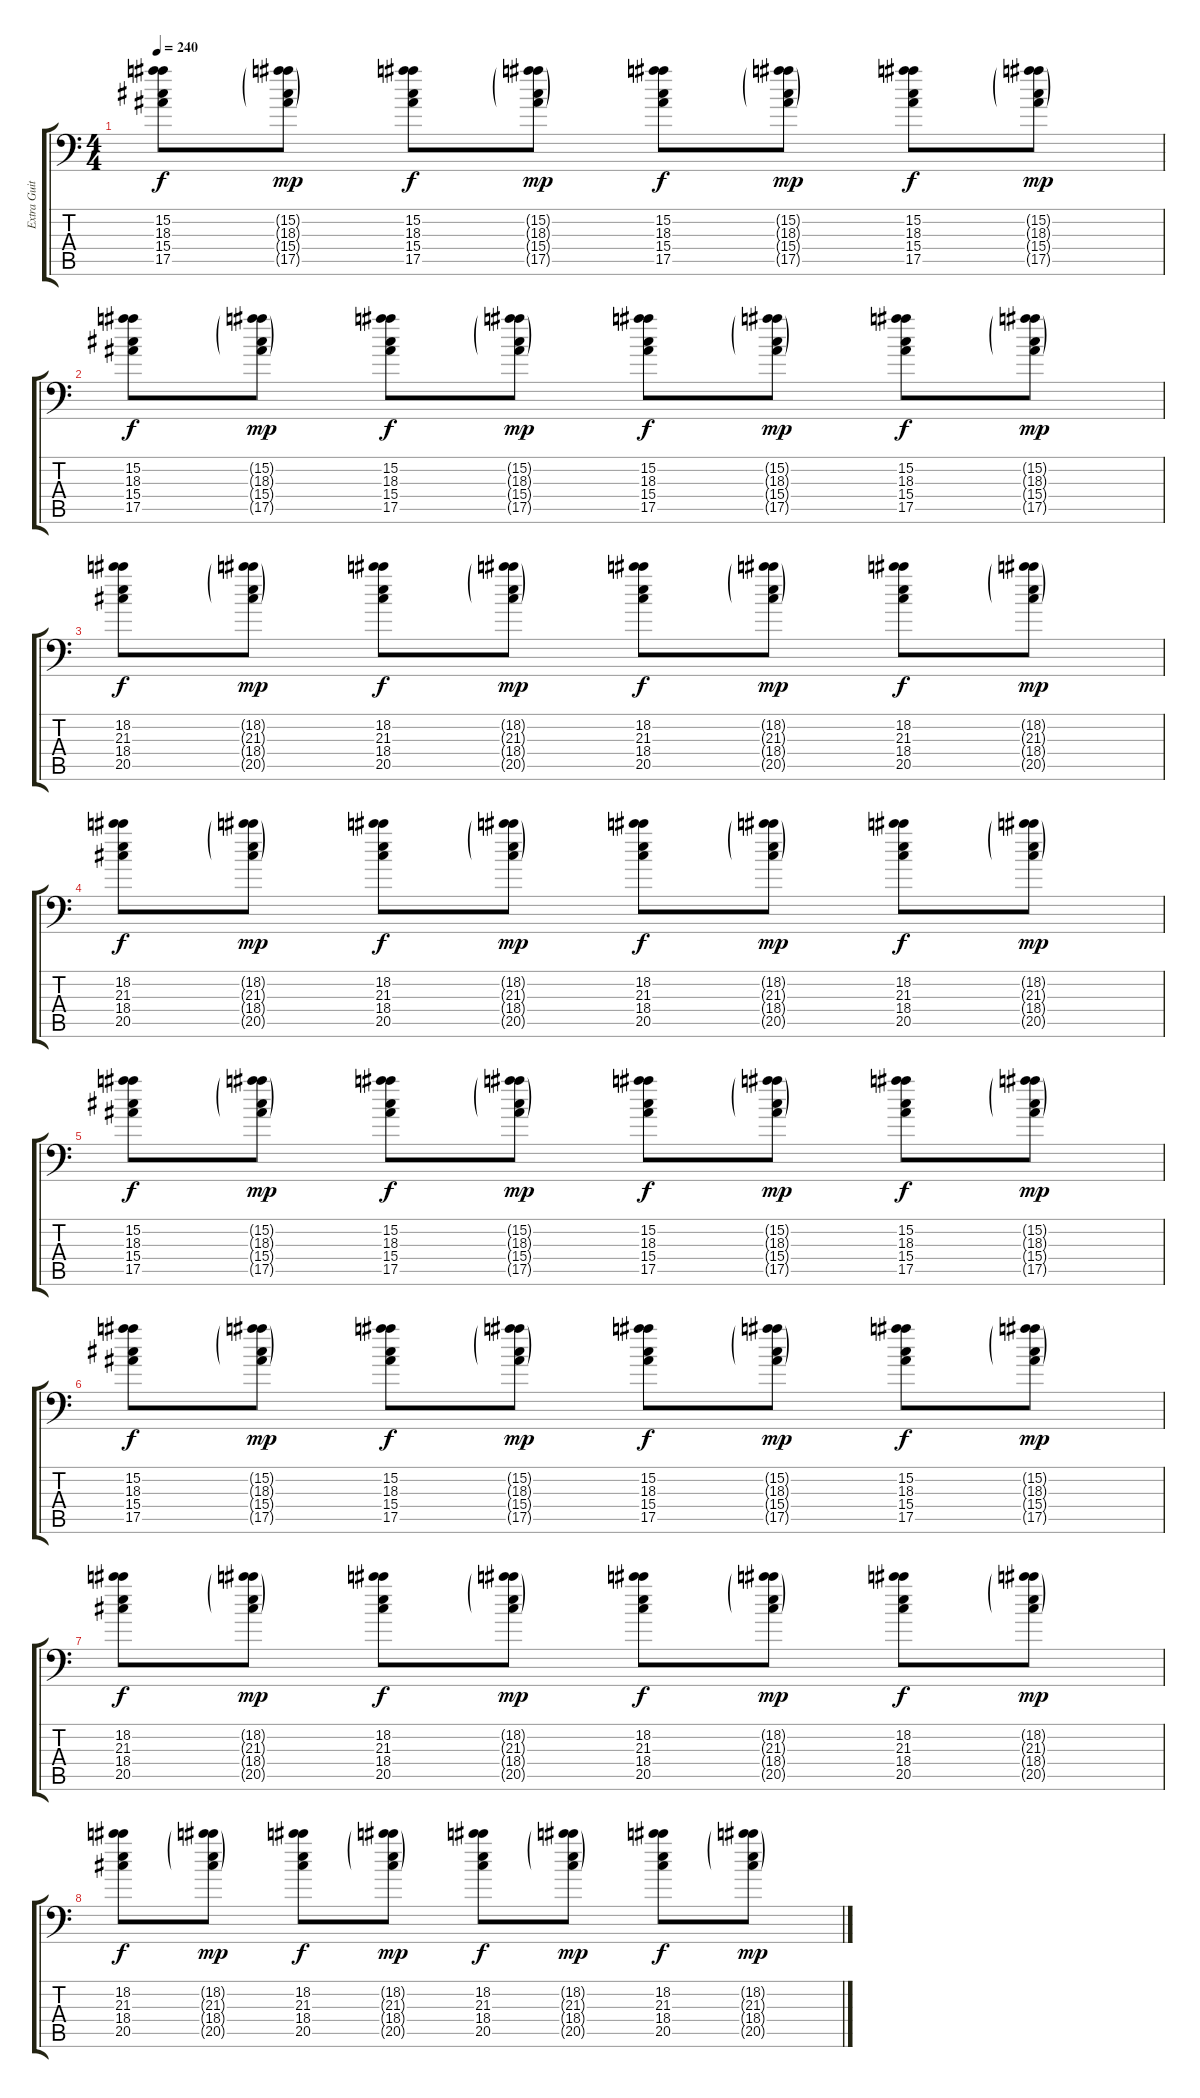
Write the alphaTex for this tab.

\track ("Extra Guitar" "Extra Guit") {instrument overdrivenguitar}
\staff {score tabs}
\tuning (C4 G3 Eb3 Bb2 F2 Bb1) {hide}
\ts (4 4)
\tempo 240
\clef f4
\ks c
(15.2 18.3 15.4 17.5).8{dy f balance 5} (15.2{g} 18.3{g} 15.4{g} 17.5{g}).8{dy mp} (15.2 18.3 15.4 17.5).8{dy f balance 11} (15.2{g} 18.3{g} 15.4{g} 17.5{g}).8{dy mp} (15.2 18.3 15.4 17.5).8{dy f balance 3} (15.2{g} 18.3{g} 15.4{g} 17.5{g}).8{dy mp} (15.2 18.3 15.4 17.5).8{dy f balance 13} (15.2{g} 18.3{g} 15.4{g} 17.5{g}).8{dy mp} |
(15.2 18.3 15.4 17.5).8{dy f balance 1} (15.2{g} 18.3{g} 15.4{g} 17.5{g}).8{dy mp} (15.2 18.3 15.4 17.5).8{dy f balance 15} (15.2{g} 18.3{g} 15.4{g} 17.5{g}).8{dy mp} (15.2 18.3 15.4 17.5).8{dy f balance 3} (15.2{g} 18.3{g} 15.4{g} 17.5{g}).8{dy mp} (15.2 18.3 15.4 17.5).8{dy f balance 13} (15.2{g} 18.3{g} 15.4{g} 17.5{g}).8{dy mp} |
(18.2 21.3 18.4 20.5).8{dy f balance 5} (18.2{g} 21.3{g} 18.4{g} 20.5{g}).8{dy mp} (18.2 21.3 18.4 20.5).8{dy f balance 11} (18.2{g} 21.3{g} 18.4{g} 20.5{g}).8{dy mp} (18.2 21.3 18.4 20.5).8{dy f balance 3} (18.2{g} 21.3{g} 18.4{g} 20.5{g}).8{dy mp} (18.2 21.3 18.4 20.5).8{dy f balance 13} (18.2{g} 21.3{g} 18.4{g} 20.5{g}).8{dy mp} |
(18.2 21.3 18.4 20.5).8{dy f balance 1} (18.2{g} 21.3{g} 18.4{g} 20.5{g}).8{dy mp} (18.2 21.3 18.4 20.5).8{dy f balance 15} (18.2{g} 21.3{g} 18.4{g} 20.5{g}).8{dy mp} (18.2 21.3 18.4 20.5).8{dy f balance 3} (18.2{g} 21.3{g} 18.4{g} 20.5{g}).8{dy mp} (18.2 21.3 18.4 20.5).8{dy f balance 13} (18.2{g} 21.3{g} 18.4{g} 20.5{g}).8{dy mp} |
(15.2 18.3 15.4 17.5).8{dy f balance 5} (15.2{g} 18.3{g} 15.4{g} 17.5{g}).8{dy mp} (15.2 18.3 15.4 17.5).8{dy f balance 11} (15.2{g} 18.3{g} 15.4{g} 17.5{g}).8{dy mp} (15.2 18.3 15.4 17.5).8{dy f balance 3} (15.2{g} 18.3{g} 15.4{g} 17.5{g}).8{dy mp} (15.2 18.3 15.4 17.5).8{dy f balance 13} (15.2{g} 18.3{g} 15.4{g} 17.5{g}).8{dy mp} |
(15.2 18.3 15.4 17.5).8{dy f balance 1} (15.2{g} 18.3{g} 15.4{g} 17.5{g}).8{dy mp} (15.2 18.3 15.4 17.5).8{dy f balance 15} (15.2{g} 18.3{g} 15.4{g} 17.5{g}).8{dy mp} (15.2 18.3 15.4 17.5).8{dy f balance 3} (15.2{g} 18.3{g} 15.4{g} 17.5{g}).8{dy mp} (15.2 18.3 15.4 17.5).8{dy f balance 13} (15.2{g} 18.3{g} 15.4{g} 17.5{g}).8{dy mp} |
(18.2 21.3 18.4 20.5).8{dy f balance 5} (18.2{g} 21.3{g} 18.4{g} 20.5{g}).8{dy mp} (18.2 21.3 18.4 20.5).8{dy f balance 11} (18.2{g} 21.3{g} 18.4{g} 20.5{g}).8{dy mp} (18.2 21.3 18.4 20.5).8{dy f balance 3} (18.2{g} 21.3{g} 18.4{g} 20.5{g}).8{dy mp} (18.2 21.3 18.4 20.5).8{dy f balance 13} (18.2{g} 21.3{g} 18.4{g} 20.5{g}).8{dy mp} |
(18.2 21.3 18.4 20.5).8{dy f volume 10 balance 1} (18.2{g} 21.3{g} 18.4{g} 20.5{g}).8{dy mp} (18.2 21.3 18.4 20.5).8{dy f volume 8 balance 15} (18.2{g} 21.3{g} 18.4{g} 20.5{g}).8{dy mp} (18.2 21.3 18.4 20.5).8{dy f volume 6 balance 3} (18.2{g} 21.3{g} 18.4{g} 20.5{g}).8{dy mp} (18.2 21.3 18.4 20.5).8{dy f volume 4 balance 13} (18.2{g} 21.3{g} 18.4{g} 20.5{g}).8{dy mp}
